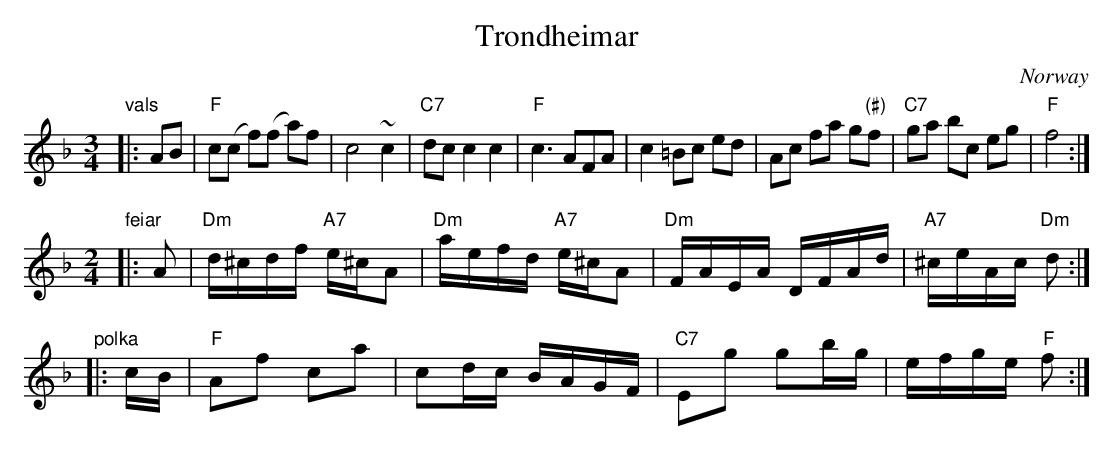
X:1
T: Trondheimar
O: Norway
M: 3/4
L: 1/8
K: F
"vals"\
|: AB \
| "F"c(c f)(f a)f | c4 ~c2 | "C7"dc c2 c2 | "F"c3 AFA \
| c2 =Bc ed | Ac fa g"(#)"f | "C7"ga bc eg | "F"f4 :|
M: 2/4
L: 1/16
"feiar"\
|: A2 \
| "Dm"d^cdf "A7"e^cA2 | "Dm"aefd "A7"e^cA2 | "Dm"FAEA DFAd | "A7"^ceAc "Dm"d2 :|
"polka"\
|: cB \
| "F"A2f2 c2a2 | c2dc BAGF | "C7"E2g2 g2bg | efge "F"f2 :|
